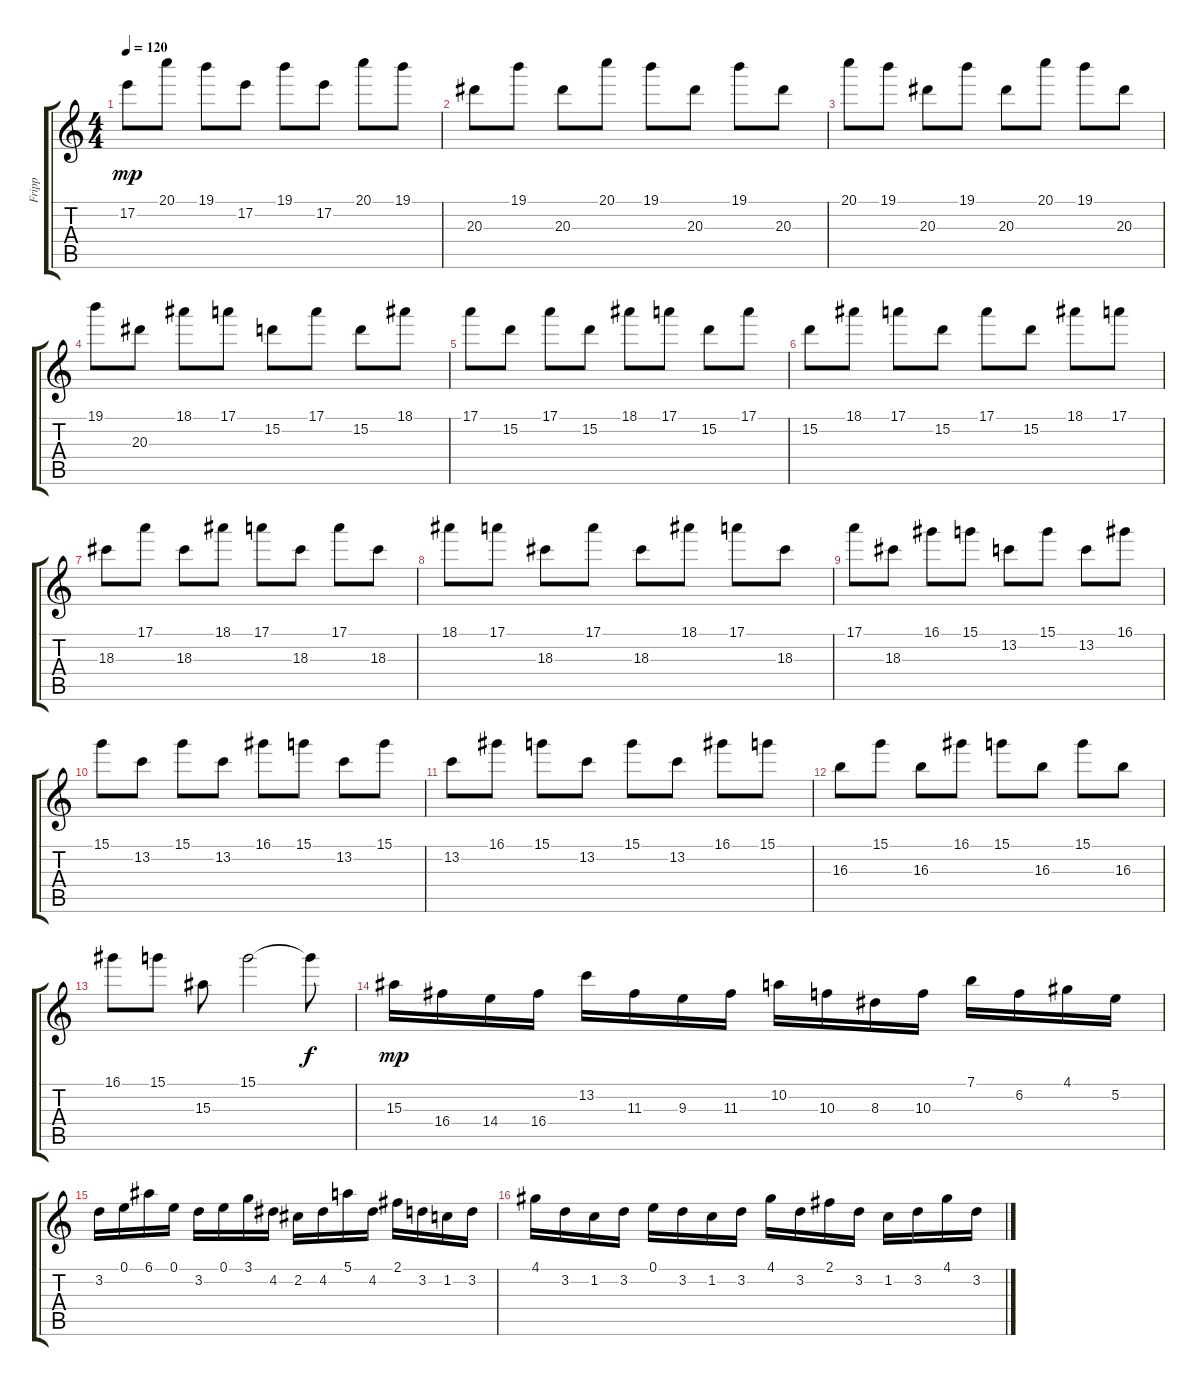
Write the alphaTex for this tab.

\track ("Fripp" "Fripp") {instrument acousticguitarnylon}
\staff {score tabs}
\tuning (E4 B3 G3 D3 A2 E2) {hide}
\ts (4 4)
\tempo 120
\clef g2
\ks c
17.2.8{dy mp} 20.1.8 19.1.8 17.2.8 19.1.8 17.2.8 20.1.8 19.1.8 |
20.3.8 19.1.8 20.3.8 20.1.8 19.1.8 20.3.8 19.1.8 20.3.8 |
20.1.8 19.1.8 20.3.8 19.1.8 20.3.8 20.1.8 19.1.8 20.3.8 |
19.1.8 20.3.8 18.1.8 17.1.8 15.2.8 17.1.8 15.2.8 18.1.8 |
17.1.8 15.2.8 17.1.8 15.2.8 18.1.8 17.1.8 15.2.8 17.1.8 |
15.2.8 18.1.8 17.1.8 15.2.8 17.1.8 15.2.8 18.1.8 17.1.8 |
18.3.8 17.1.8 18.3.8 18.1.8 17.1.8 18.3.8 17.1.8 18.3.8 |
18.1.8 17.1.8 18.3.8 17.1.8 18.3.8 18.1.8 17.1.8 18.3.8 |
17.1.8 18.3.8 16.1.8 15.1.8 13.2.8 15.1.8 13.2.8 16.1.8 |
15.1.8 13.2.8 15.1.8 13.2.8 16.1.8 15.1.8 13.2.8 15.1.8 |
13.2.8 16.1.8 15.1.8 13.2.8 15.1.8 13.2.8 16.1.8 15.1.8 |
16.3.8 15.1.8 16.3.8 16.1.8 15.1.8 16.3.8 15.1.8 16.3.8 |
16.1.8 15.1.8 15.3.8 15.1.2 15.1{t}.8{dy f} |
15.3.16{dy mp} 16.4.16 14.4.16 16.4.16 13.2.16 11.3.16 9.3.16 11.3.16 10.2.16 10.3.16 8.3.16 10.3.16 7.1.16 6.2.16 4.1.16 5.2.16 |
3.2.16 0.1.16 6.1.16 0.1.16 3.2.16 0.1.16 3.1.16 4.2.16 2.2.16 4.2.16 5.1.16 4.2.16 2.1.16 3.2.16 1.2.16 3.2.16 |
4.1.16 3.2.16 1.2.16 3.2.16 0.1.16 3.2.16 1.2.16 3.2.16 4.1.16 3.2.16 2.1.16 3.2.16 1.2.16 3.2.16 4.1.16 3.2.16
